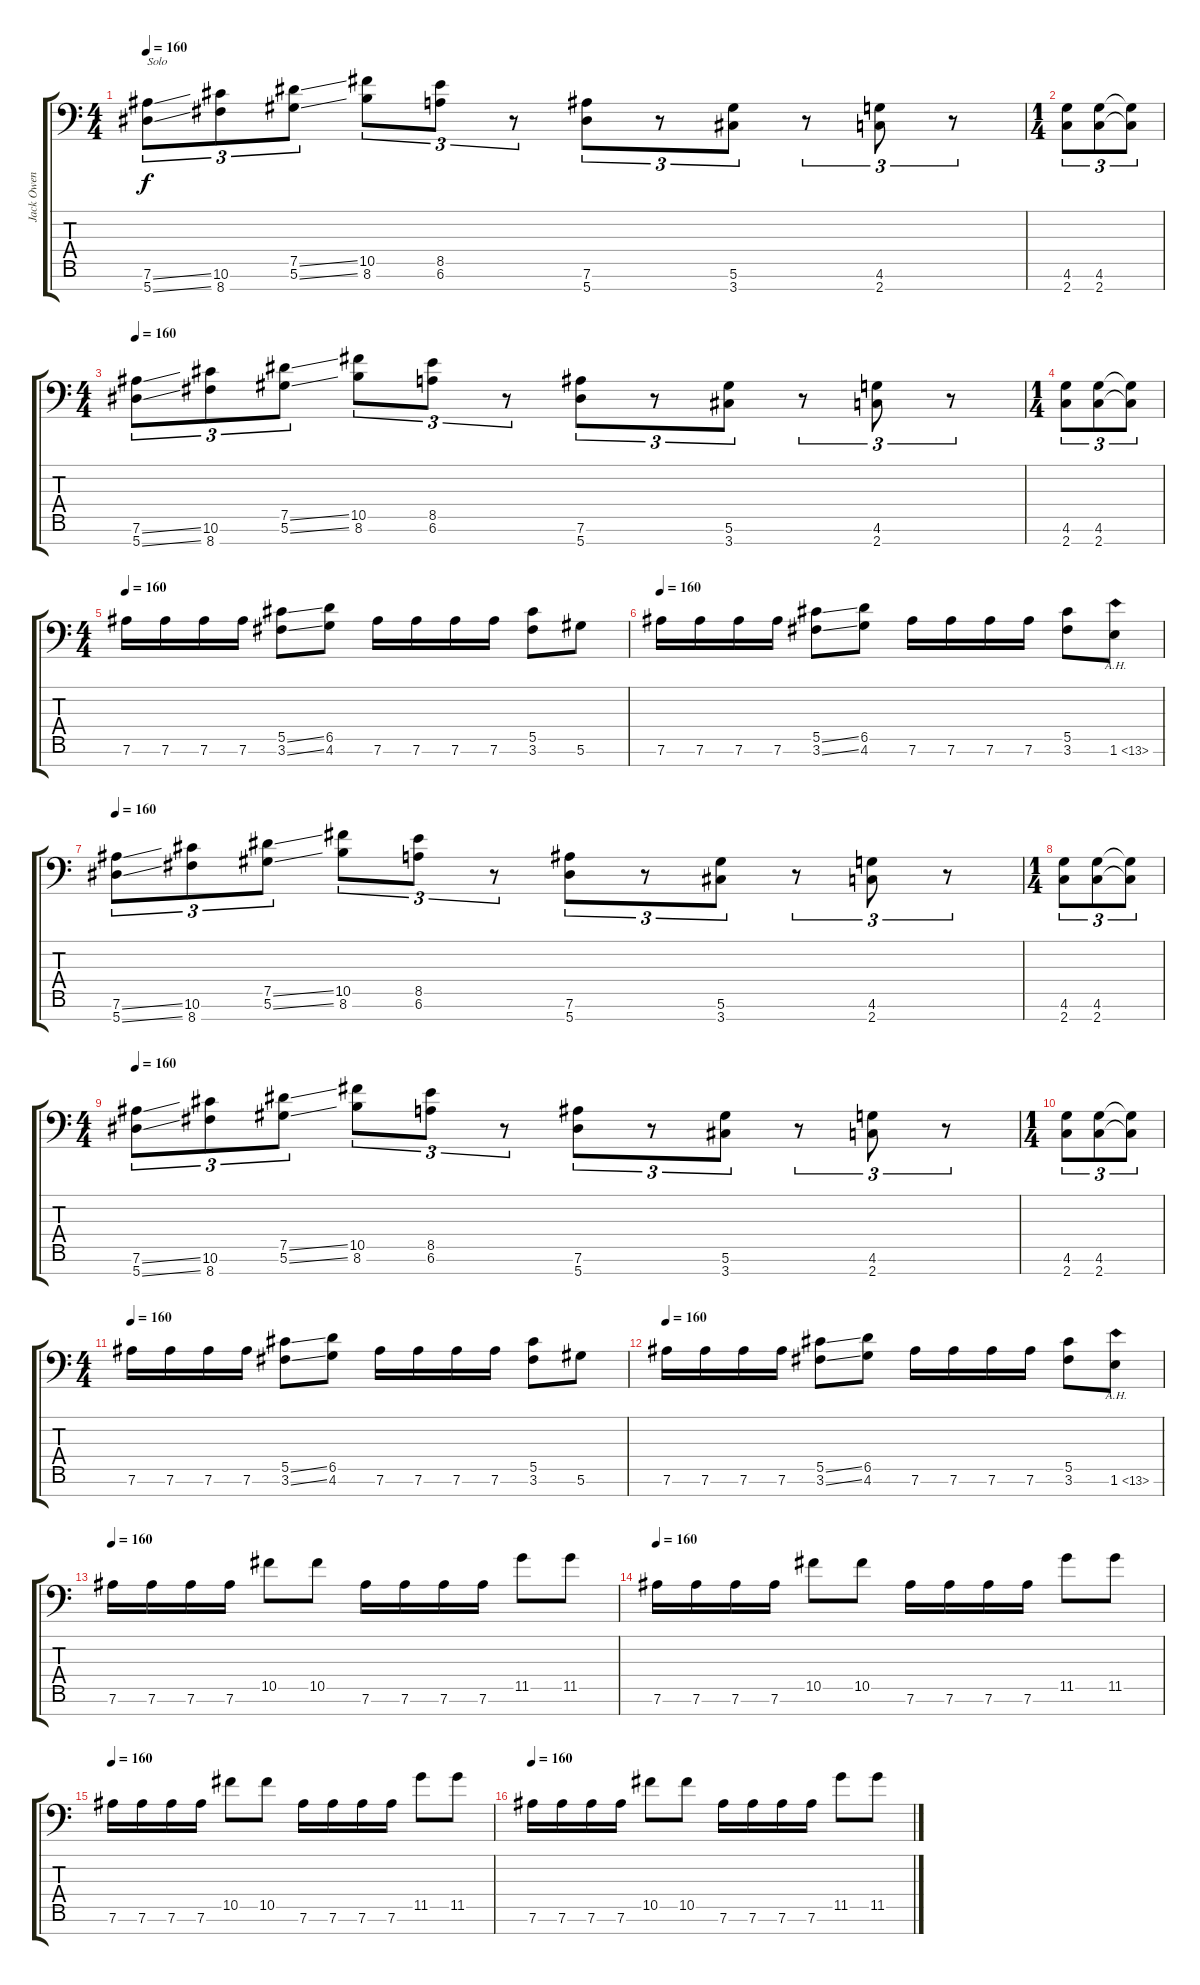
\track ("Jack Owen" "Jack Owen") {instrument distortionguitar}
\staff {score tabs}
\tuning (Eb4 Bb3 Gb3 Db3 Ab2 Eb2 Bb1) {hide}
\ts (4 4)
\tempo 160
\clef f4
\ks c
(7.6{ss} 5.7{ss}).8{tu (3 2) txt "Solo" dy f} (10.6 8.7).8{tu (3 2)} (7.5{ss} 5.6{ss}).8{tu (3 2)} (10.5 8.6).8{tu (3 2)} (8.5 6.6).8{tu (3 2)} r.8{tu (3 2)} (7.6 5.7).8{tu (3 2)} r.8{tu (3 2)} (5.6 3.7).8{tu (3 2)} r.8{tu (3 2)} (4.6 2.7).8{tu (3 2)} r.8{tu (3 2)} |
\ts (1 4)
(4.6 2.7).8{tu (3 2)} (4.6 2.7).8{tu (3 2)} (4.6{t} 2.7{t}).8{tu (3 2)} |
\ts (4 4)
\tempo 160
(7.6{ss} 5.7{ss}).8{tu (3 2) txt " "} (10.6 8.7).8{tu (3 2)} (7.5{ss} 5.6{ss}).8{tu (3 2)} (10.5 8.6).8{tu (3 2)} (8.5 6.6).8{tu (3 2)} r.8{tu (3 2)} (7.6 5.7).8{tu (3 2)} r.8{tu (3 2)} (5.6 3.7).8{tu (3 2)} r.8{tu (3 2)} (4.6 2.7).8{tu (3 2)} r.8{tu (3 2)} |
\ts (1 4)
(4.6 2.7).8{tu (3 2)} (4.6 2.7).8{tu (3 2)} (4.6{t} 2.7{t}).8{tu (3 2)} |
\ts (4 4)
\tempo 160
7.6.16 7.6.16 7.6.16 7.6.16 (5.5{ss} 3.6{ss}).8 (6.5 4.6).8 7.6.16 7.6.16 7.6.16 7.6.16 (5.5 3.6).8 5.6.8 |
\tempo 160
7.6.16 7.6.16 7.6.16 7.6.16 (5.5{ss} 3.6{ss}).8 (6.5 4.6).8 7.6.16 7.6.16 7.6.16 7.6.16 (5.5 3.6).8 1.6{ah 12}.8 |
\tempo 160
(7.6{ss} 5.7{ss}).8{tu (3 2) txt " "} (10.6 8.7).8{tu (3 2)} (7.5{ss} 5.6{ss}).8{tu (3 2)} (10.5 8.6).8{tu (3 2)} (8.5 6.6).8{tu (3 2)} r.8{tu (3 2)} (7.6 5.7).8{tu (3 2)} r.8{tu (3 2)} (5.6 3.7).8{tu (3 2)} r.8{tu (3 2)} (4.6 2.7).8{tu (3 2)} r.8{tu (3 2)} |
\ts (1 4)
(4.6 2.7).8{tu (3 2)} (4.6 2.7).8{tu (3 2)} (4.6{t} 2.7{t}).8{tu (3 2)} |
\ts (4 4)
\tempo 160
(7.6{ss} 5.7{ss}).8{tu (3 2) txt " "} (10.6 8.7).8{tu (3 2)} (7.5{ss} 5.6{ss}).8{tu (3 2)} (10.5 8.6).8{tu (3 2)} (8.5 6.6).8{tu (3 2)} r.8{tu (3 2)} (7.6 5.7).8{tu (3 2)} r.8{tu (3 2)} (5.6 3.7).8{tu (3 2)} r.8{tu (3 2)} (4.6 2.7).8{tu (3 2)} r.8{tu (3 2)} |
\ts (1 4)
(4.6 2.7).8{tu (3 2)} (4.6 2.7).8{tu (3 2)} (4.6{t} 2.7{t}).8{tu (3 2)} |
\ts (4 4)
\tempo 160
7.6.16 7.6.16 7.6.16 7.6.16 (5.5{ss} 3.6{ss}).8 (6.5 4.6).8 7.6.16 7.6.16 7.6.16 7.6.16 (5.5 3.6).8 5.6.8 |
\tempo 160
7.6.16 7.6.16 7.6.16 7.6.16 (5.5{ss} 3.6{ss}).8 (6.5 4.6).8 7.6.16 7.6.16 7.6.16 7.6.16 (5.5 3.6).8 1.6{ah 12}.8 |
\tempo 160
7.6.16 7.6.16 7.6.16 7.6.16 10.5.8 10.5.8 7.6.16 7.6.16 7.6.16 7.6.16 11.5.8 11.5.8 |
\tempo 160
7.6.16 7.6.16 7.6.16 7.6.16 10.5.8 10.5.8 7.6.16 7.6.16 7.6.16 7.6.16 11.5.8 11.5.8 |
\tempo 160
7.6.16 7.6.16 7.6.16 7.6.16 10.5.8 10.5.8 7.6.16 7.6.16 7.6.16 7.6.16 11.5.8 11.5.8 |
\tempo 160
7.6.16 7.6.16 7.6.16 7.6.16 10.5.8 10.5.8 7.6.16 7.6.16 7.6.16 7.6.16 11.5.8 11.5.8
